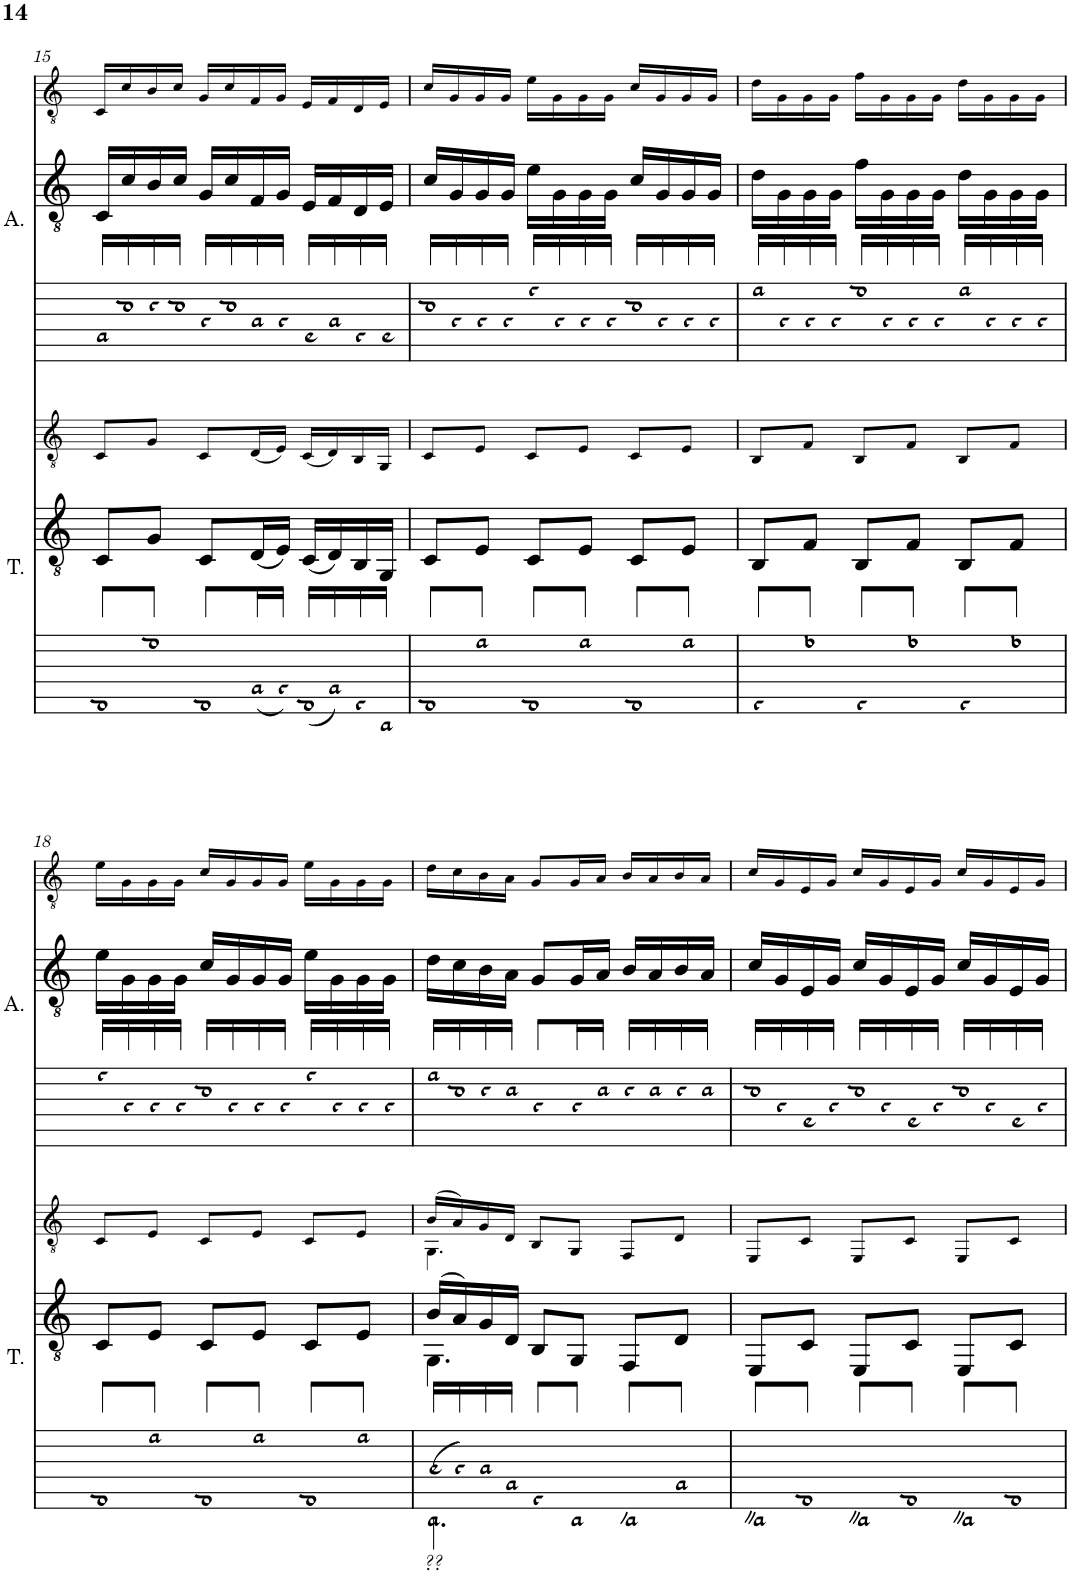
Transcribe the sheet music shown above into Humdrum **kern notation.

**kern	**kern	**kern	**kern	**kern	**kern
*part2	*part2	*part2	*part1	*part1	*part1
*staff6	*staff5	*staff4	*staff3	*staff2	*staff1
*I"Theorbo	*	*	*I"Archlute	*	*
*I'T.	*	*	*I'A.	*	*
!!LO:PB:g=z
*	*clefGv2	*clefGv2	*	*clefGv2	*clefGv2
*k[]	*k[]	*k[]	*k[]	*k[]	*k[]
*M3/4	*M3/4	*M3/4	*M3/4	*M3/4	*M3/4
=15	=15	=15	=15	=15	=15
8C/L	8C/L	8C/L	16C/LL	16C/LL	16C/LL
.	.	.	16c/	16c/	16c/
8G/J	8G/J	8G/J	16B/	16B/	16B/
.	.	.	16c/JJ	16c/JJ	16c/JJ
8C/L	8C/L	8C/L	16G/LL	16G/LL	16G/LL
.	.	.	16c/	16c/	16c/
16D/L	16D/L	(16D/L	16F/	16F/	16F/
16E/JJ	16E/JJ	16E/JJ)	16G/JJ	16G/JJ	16G/JJ
16C/LL	16C/LL	(16C/LL	16E/LL	16E/LL	16E/LL
16D/	16D/	16D/)	16F/	16F/	16F/
16BB/	16BB/	16BB/	16D/	16D/	16D/
16GG/JJ	16GG/JJ	16GG/JJ	16E/JJ	16E/JJ	16E/JJ
=16	=16	=16	=16	=16	=16
8C/L	8C/L	8C/L	16c/LL	16c/LL	16c/LL
.	.	.	16G/	16G/	16G/
8E/J	8E/J	8E/J	16G/	16G/	16G/
.	.	.	16G/JJ	16G/JJ	16G/JJ
8C/L	8C/L	8C/L	16e/LL	16e\LL	16e\LL
.	.	.	16G/	16G\	16G\
8E/J	8E/J	8E/J	16G/	16G\	16G\
.	.	.	16G/JJ	16G\JJ	16G\JJ
8C/L	8C/L	8C/L	16c/LL	16c/LL	16c/LL
.	.	.	16G/	16G/	16G/
8E/J	8E/J	8E/J	16G/	16G/	16G/
.	.	.	16G/JJ	16G/JJ	16G/JJ
=17	=17	=17	=17	=17	=17
8BB/L	8BB/L	8BB/L	16d/LL	16d\LL	16d\LL
.	.	.	16G/	16G\	16G\
8F/J	8F/J	8F/J	16G/	16G\	16G\
.	.	.	16G/JJ	16G\JJ	16G\JJ
8BB/L	8BB/L	8BB/L	16f/LL	16f\LL	16f\LL
.	.	.	16G/	16G\	16G\
8F/J	8F/J	8F/J	16G/	16G\	16G\
.	.	.	16G/JJ	16G\JJ	16G\JJ
8BB/L	8BB/L	8BB/L	16d/LL	16d\LL	16d\LL
.	.	.	16G/	16G\	16G\
8F/J	8F/J	8F/J	16G/	16G\	16G\
.	.	.	16G/JJ	16G\JJ	16G\JJ
!!LO:LB:g=z
=18	=18	=18	=18	=18	=18
8C/L	8C/L	8C/L	16e/LL	16e\LL	16e\LL
.	.	.	16G/	16G\	16G\
8E/J	8E/J	8E/J	16G/	16G\	16G\
.	.	.	16G/JJ	16G\JJ	16G\JJ
8C/L	8C/L	8C/L	16c/LL	16c/LL	16c/LL
.	.	.	16G/	16G/	16G/
8E/J	8E/J	8E/J	16G/	16G/	16G/
.	.	.	16G/JJ	16G/JJ	16G/JJ
8C/L	8C/L	8C/L	16e/LL	16e\LL	16e\LL
.	.	.	16G/	16G\	16G\
8E/J	8E/J	8E/J	16G/	16G\	16G\
.	.	.	16G/JJ	16G\JJ	16G\JJ
=19	=19	=19	=19	=19	=19
*^	*^	*^	*	*	*
!LO:TX:b:i:t=??	!	!	!	!	!	!	!	!
4.GG\	16B/LL	16B/LL	4.GG\	(16B/LL	4.GG\	16d/LL	16d\LL	16d\LL
.	16A/	16A/	.	16A/)	.	16c/	16c\	16c\
.	16G/	16G/	.	16G/	.	16B/	16B\	16B\
.	16D/JJ	16D/JJ	.	16D/JJ	.	16A/JJ	16A\JJ	16A\JJ
.	8BB/L	8BB/L	.	8BB/L	.	8G/L	8G/L	8G/L
4.ryy	8GG/J	8GG/J	4.ryy	8GG/J	4.ryy	16G/L	16G/L	16G/L
.	.	.	.	.	.	16A/JJ	16A/JJ	16A/JJ
.	8FF/L	8FF/L	.	8FF/L	.	16B/LL	16B/LL	16B/LL
.	.	.	.	.	.	16A/	16A/	16A/
.	8D/J	8D/J	.	8D/J	.	16B/	16B/	16B/
.	.	.	.	.	.	16A/JJ	16A/JJ	16A/JJ
*v	*v	*	*	*	*	*	*	*
*	*v	*v	*	*	*	*	*
*	*	*v	*v	*	*	*
=20	=20	=20	=20	=20	=20
8EE/L	8EE/L	8EE/L	16c/LL	16c/LL	16c/LL
.	.	.	16G/	16G/	16G/
8C/J	8C/J	8C/J	16E/	16E/	16E/
.	.	.	16G/JJ	16G/JJ	16G/JJ
8EE/L	8EE/L	8EE/L	16c/LL	16c/LL	16c/LL
.	.	.	16G/	16G/	16G/
8C/J	8C/J	8C/J	16E/	16E/	16E/
.	.	.	16G/JJ	16G/JJ	16G/JJ
8EE/L	8EE/L	8EE/L	16c/LL	16c/LL	16c/LL
.	.	.	16G/	16G/	16G/
8C/J	8C/J	8C/J	16E/	16E/	16E/
.	.	.	16G/JJ	16G/JJ	16G/JJ
=	=	=	=	=	=
*-	*-	*-	*-	*-	*-
